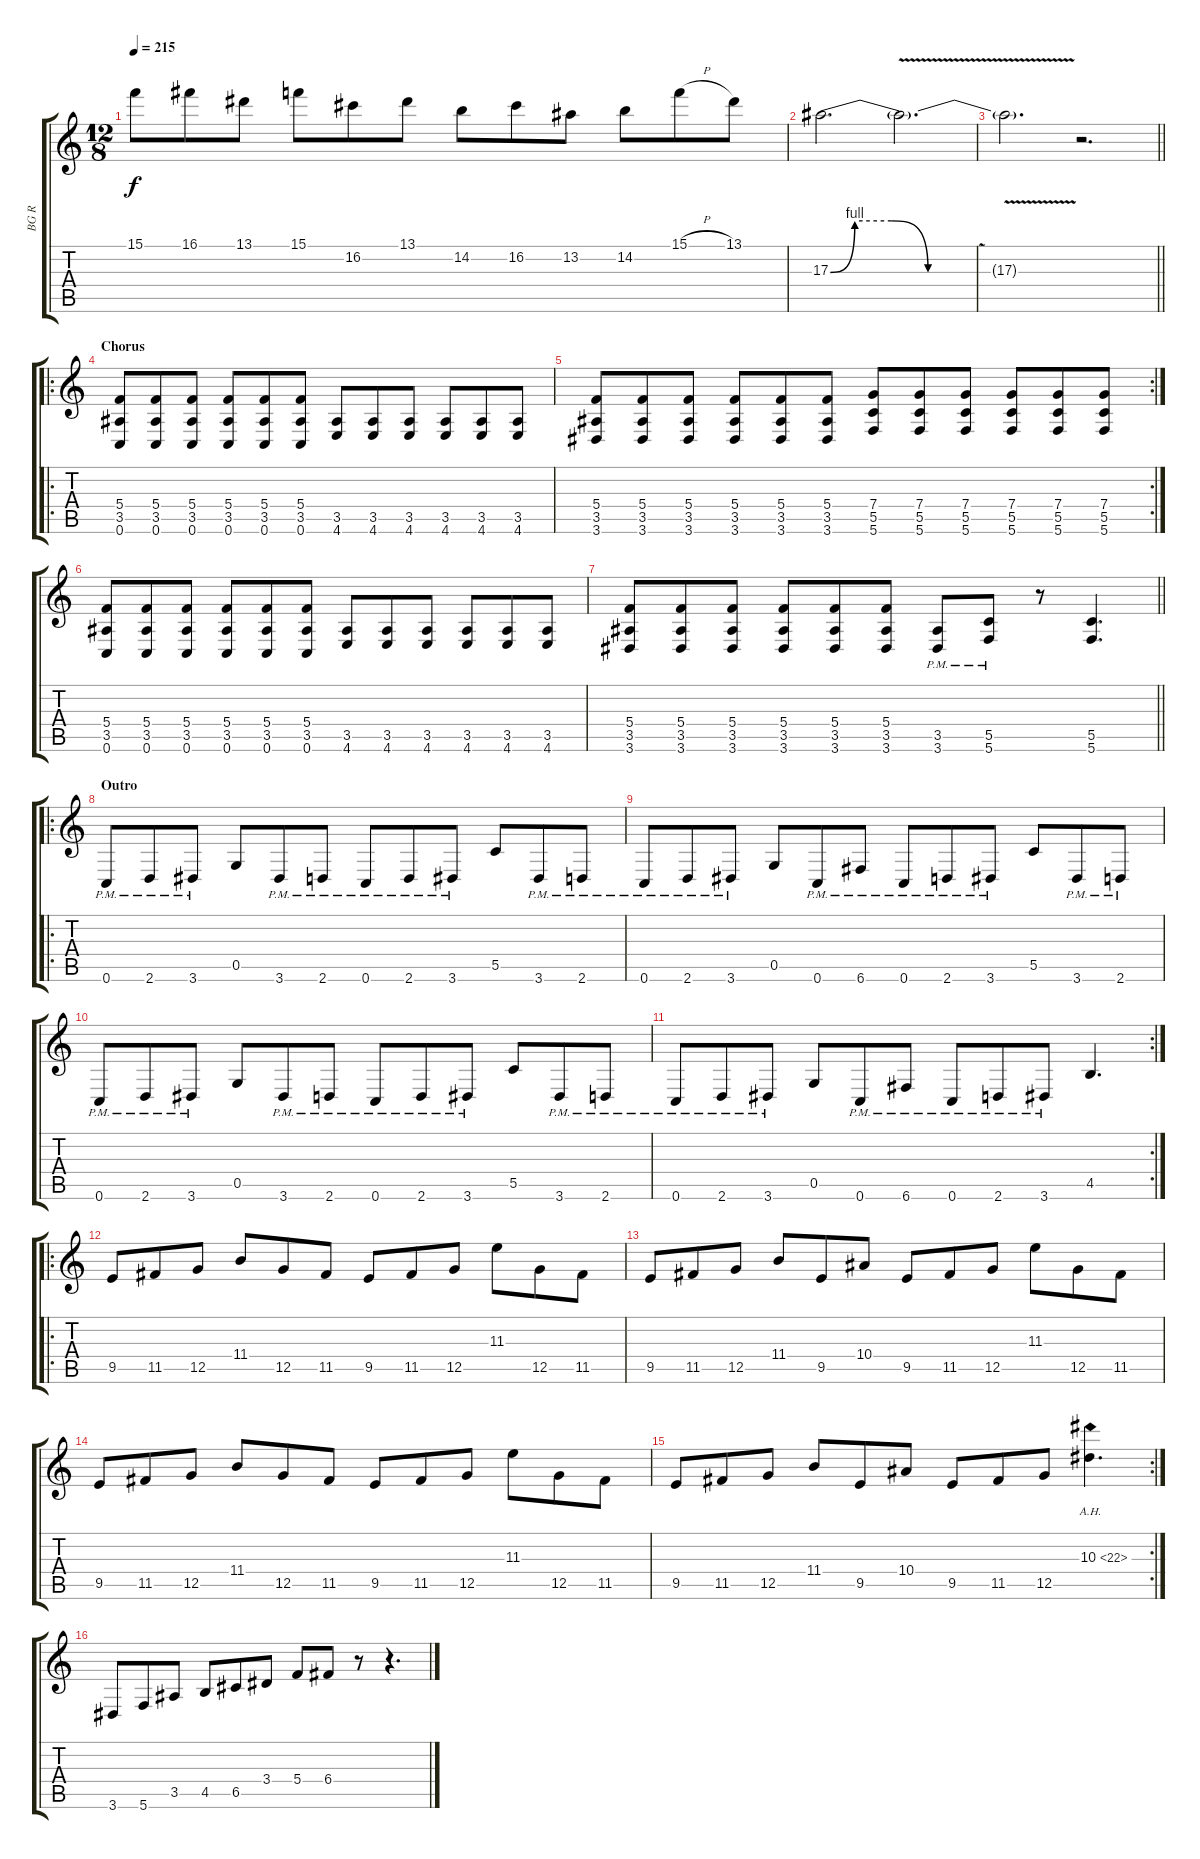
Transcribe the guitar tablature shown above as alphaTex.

\track ("BG R" "BG R") {instrument overdrivenguitar}
\staff {score tabs}
\tuning (D4 A3 F3 C3 G2 C2) {hide}
\ts (12 8)
\tempo 215
\clef g2
\ks c
15.1.8{dy f} 16.1.8 13.1.8 15.1.8 16.2.8 13.1.8 14.2.8 16.2.8 13.2.8 14.2.8 15.1{h}.8 13.1.8 |
17.3{be (custom 0 0 10 4 25 4 40 0 60 0)}.2{d} 17.3{v t}.2{d} |
\barLineRight lightlight
17.3{t}.2{d} r.2{d} |
\ro
\section ("" "Chorus")
(5.4 3.5 0.6).8 (5.4 3.5 0.6).8 (5.4 3.5 0.6).8 (5.4 3.5 0.6).8 (5.4 3.5 0.6).8 (5.4 3.5 0.6).8 (3.5 4.6).8 (3.5 4.6).8 (3.5 4.6).8 (3.5 4.6).8 (3.5 4.6).8 (3.5 4.6).8 |
\rc 2
(5.4 3.5 3.6).8 (5.4 3.5 3.6).8 (5.4 3.5 3.6).8 (5.4 3.5 3.6).8 (5.4 3.5 3.6).8 (5.4 3.5 3.6).8 (7.4 5.5 5.6).8 (7.4 5.5 5.6).8 (7.4 5.5 5.6).8 (7.4 5.5 5.6).8 (7.4 5.5 5.6).8 (7.4 5.5 5.6).8 |
(5.4 3.5 0.6).8 (5.4 3.5 0.6).8 (5.4 3.5 0.6).8 (5.4 3.5 0.6).8 (5.4 3.5 0.6).8 (5.4 3.5 0.6).8 (3.5 4.6).8 (3.5 4.6).8 (3.5 4.6).8 (3.5 4.6).8 (3.5 4.6).8 (3.5 4.6).8 |
\barLineRight lightlight
(5.4 3.5 3.6).8 (5.4 3.5 3.6).8 (5.4 3.5 3.6).8 (5.4 3.5 3.6).8 (5.4 3.5 3.6).8 (5.4 3.5 3.6).8 (3.5{pm} 3.6{pm}).8 (5.5{pm} 5.6{pm}).8 r.8 (5.5 5.6).4{d} |
\ro
\section ("" "Outro")
0.6{pm}.8 2.6{pm}.8 3.6{pm}.8 0.5.8 3.6{pm}.8 2.6{pm}.8 0.6{pm}.8 2.6{pm}.8 3.6{pm}.8 5.5.8 3.6{pm}.8 2.6{pm}.8 |
0.6{pm}.8 2.6{pm}.8 3.6{pm}.8 0.5.8 0.6{pm}.8 6.6{pm}.8 0.6{pm}.8 2.6{pm}.8 3.6{pm}.8 5.5.8 3.6{pm}.8 2.6{pm}.8 |
0.6{pm}.8 2.6{pm}.8 3.6{pm}.8 0.5.8 3.6{pm}.8 2.6{pm}.8 0.6{pm}.8 2.6{pm}.8 3.6{pm}.8 5.5.8 3.6{pm}.8 2.6{pm}.8 |
\rc 2
0.6{pm}.8 2.6{pm}.8 3.6{pm}.8 0.5.8 0.6{pm}.8 6.6{pm}.8 0.6{pm}.8 2.6{pm}.8 3.6{pm}.8 4.5.4{d} |
\ro
9.5.8 11.5.8 12.5.8 11.4.8 12.5.8 11.5.8 9.5.8 11.5.8 12.5.8 11.3.8 12.5.8 11.5.8 |
9.5.8 11.5.8 12.5.8 11.4.8 9.5.8 10.4.8 9.5.8 11.5.8 12.5.8 11.3.8 12.5.8 11.5.8 |
9.5.8 11.5.8 12.5.8 11.4.8 12.5.8 11.5.8 9.5.8 11.5.8 12.5.8 11.3.8 12.5.8 11.5.8 |
\rc 2
9.5.8 11.5.8 12.5.8 11.4.8 9.5.8 10.4.8 9.5.8 11.5.8 12.5.8 10.3{ah 12}.4{d} |
3.6.8 5.6.8 3.5.8 4.5.8 6.5.8 3.4.8 5.4.8 6.4.8 r.8 r.4{d}
